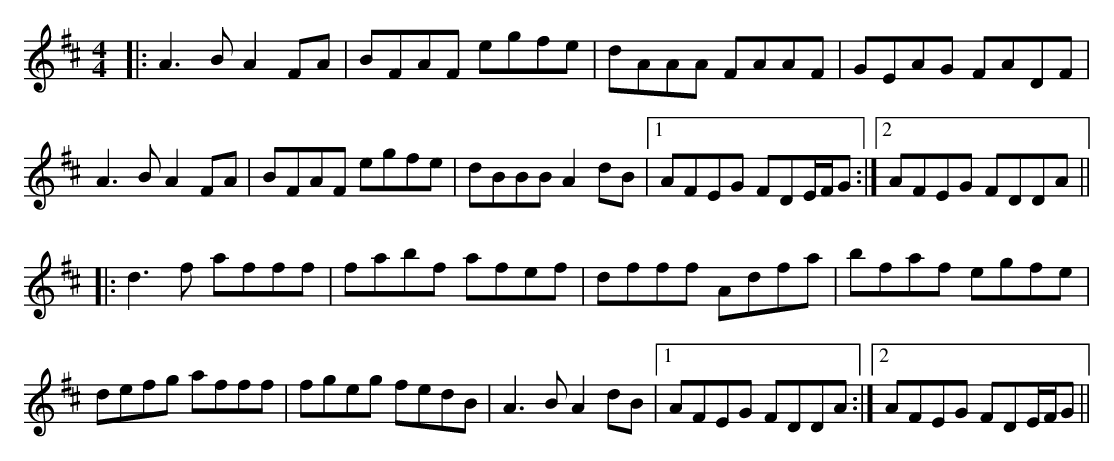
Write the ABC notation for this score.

X:1
M:4/4
K:D
|:A3B A2FA|BFAF egfe|dAAA FAAF|GEAG FADF|
A3B A2FA|BFAF egfe|dBBB A2dB|1 AFEG FDE/F/G:|2 AFEG FDDA||
|:d3f afff|fabf afef|dfff Adfa|bfaf egfe|
defg afff|fgeg fedB|A3B A2dB|1 AFEG FDDA:|2 AFEG FDE/F/G||
